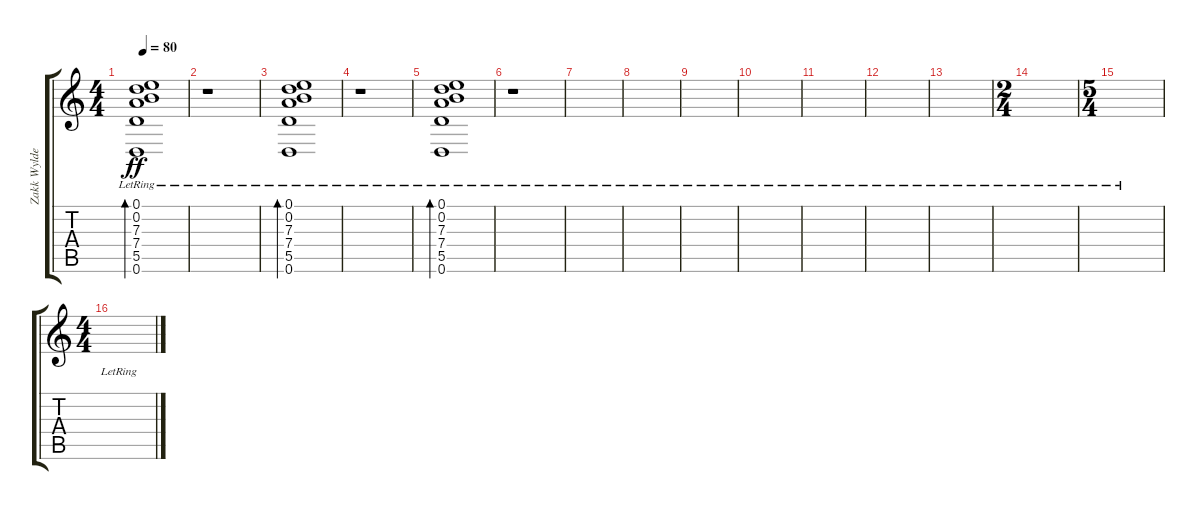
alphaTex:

\track ("Zakk Wylde (Acoustic Guitar)" "Zakk Wylde") {instrument acousticguitarsteel}
\staff {score tabs}
\tuning (E4 B3 G3 D3 A2 D2) {hide}
\ts (4 4)
\tempo 80
\clef g2
\ks c
(0.1{lr} 0.2{lr} 7.3{lr} 7.4{lr} 5.5{lr} 0.6{lr}).1{bd 60 dy ff} |
r.1 |
(0.1{lr} 0.2{lr} 7.3{lr} 7.4{lr} 5.5{lr} 0.6{lr}).1{bd 60} |
r.1 |
(0.1{lr} 0.2{lr} 7.3{lr} 7.4{lr} 5.5{lr} 0.6{lr}).1{bd 60} |
r.1 |
|
|
|
|
|
|
|
\ts (2 4)
|
\ts (5 4)
|
\ts (4 4)
